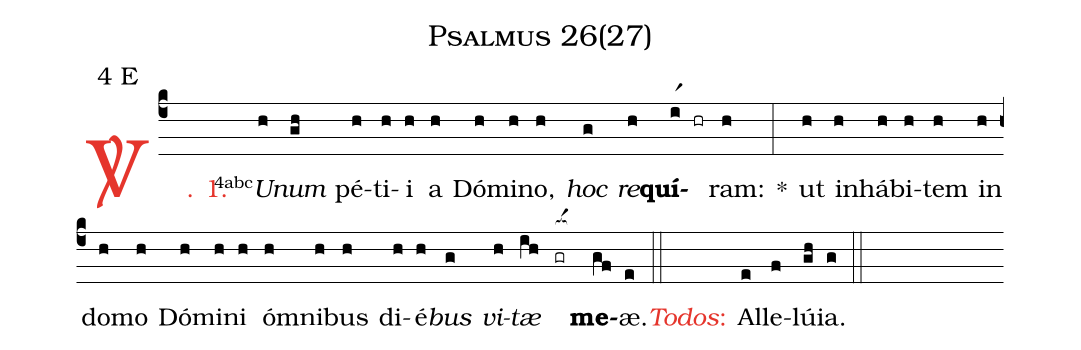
name: Psalmus 26(27);
mode: 4;
mode-differentia: E;
%%
(c4)

<c><sp>V/</sp>. 1.</c>() <v>\VSup{4abc}</v><i>U</i>(h)<i>num</i>(gh) pé(h)ti(h)i(h) a(h) Dó(h)mi(h)no,(h) <i>hoc</i>(g) <i>re</i>(h)<b>quí</b>(ir1)(hr)ram:(h) *(:) ut(h) in(h)há(h)bi(h)tem(h) in(h) do(h)mo(h) Dó(h)mi(h)ni(h) óm(h)ni(h)bus(h) di(h)é(h)<i>bus</i>(g) <i>vi</i>(h)<i>tæ</i>(ih) <nlba>(gr[ocba:1{])<b>me</b></nlba>(gf[ocba:0}])æ.(e)

(::)

<nlba><c><i>Todos</i>:</c>() Al</nlba>(e)le(f)lú(gh)ia.(g)

(::)
